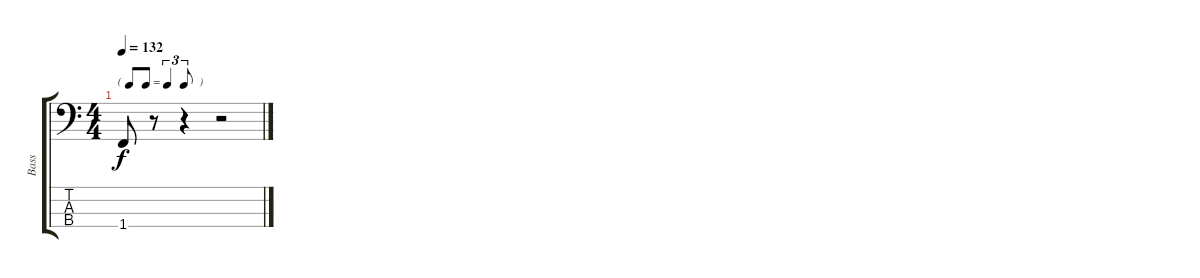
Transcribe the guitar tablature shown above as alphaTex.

\track ("Bass" "Bass") {instrument electricbasspick}
\staff {score tabs}
\tuning (G2 D2 A1 E1) {hide}
\ts (4 4)
\tf triplet8th
\tempo 132
\clef f4
\ks c
1.4.8{dy f} r.8 r.4 r.2
